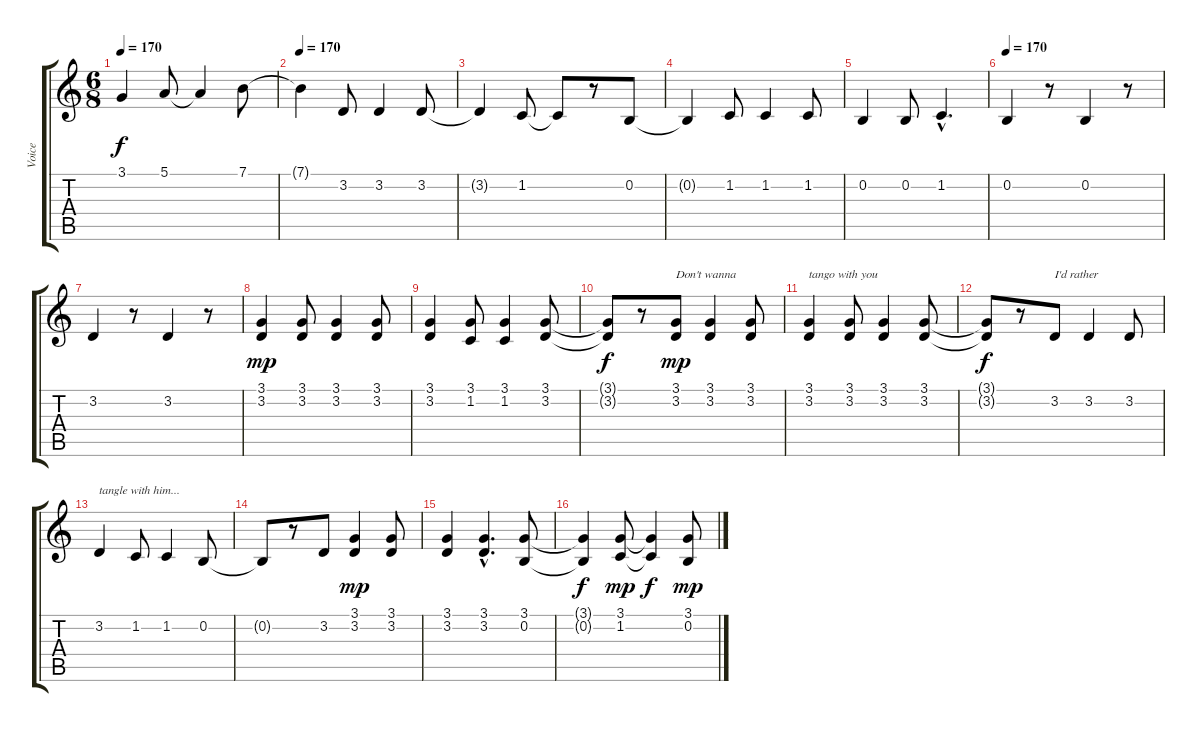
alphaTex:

\track ("Voice" "Voice") {instrument clarinet}
\staff {score tabs}
\tuning (E4 B3 G3 D3 A2 E2) {hide}
\ts (6 8)
\tempo 170
\clef g2
\ks c
3.1.4{dy f} 5.1.8 5.1{t}.4 7.1.8 |
\tempo 170
7.1{t}.4 3.2.8 3.2.4 3.2.8 |
3.2{t}.4 1.2.8 1.2{t}.8 r.8 0.2.8 |
0.2{t}.4 1.2.8 1.2.4 1.2.8 |
0.2.4 0.2.8 1.2{hac}.4{d} |
\tempo 170
0.2.4 r.8 0.2.4 r.8 |
3.2.4 r.8 3.2.4 r.8 |
(3.1 3.2).4{dy mp} (3.1 3.2).8 (3.1 3.2).4 (3.1 3.2).8 |
(3.1 3.2).4 (3.1 1.2).8 (3.1 1.2).4 (3.1 3.2).8 |
(3.1{t} 3.2{t}).8{dy f} r.8 (3.1 3.2).8{txt "Don't wanna" dy mp} (3.1 3.2).4 (3.1 3.2).8 |
(3.1 3.2).4{txt "tango with you"} (3.1 3.2).8 (3.1 3.2).4 (3.1 3.2).8 |
(3.1{t} 3.2{t}).8{dy f} r.8 3.2.8{txt "I'd rather"} 3.2.4 3.2.8 |
3.2.4{txt "tangle with him..."} 1.2.8 1.2.4 0.2.8 |
0.2{t}.8 r.8 3.2.8 (3.1 3.2).4{dy mp} (3.1 3.2).8 |
(3.1 3.2).4 (3.1{hac} 3.2{hac}).4{d} (3.1 0.2).8 |
(3.1{t} 0.2{t}).4{dy f} (3.1 1.2).8{dy mp} (3.1{t} 1.2{t}).4{dy f} (3.1 0.2).8{dy mp}
